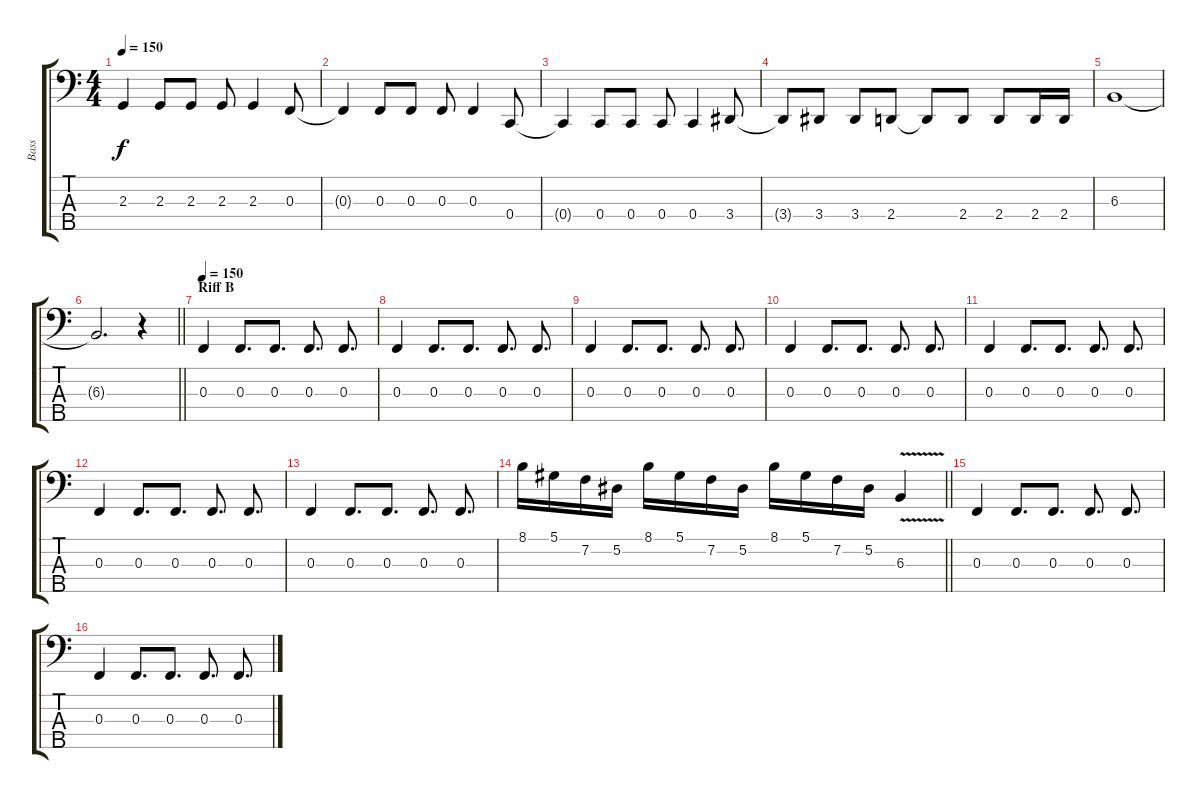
\track ("Bass" "Bass") {instrument electricbassfinger}
\staff {score tabs}
\tuning (Eb2 Bb1 F1 C1 G0) {hide}
\ts (4 4)
\tempo 150
\clef f4
\ks c
2.3.4{dy f} 2.3.8 2.3.8 2.3.8 2.3.4 0.3.8 |
0.3{t}.4 0.3.8 0.3.8 0.3.8 0.3.4 0.4.8 |
0.4{t}.4 0.4.8 0.4.8 0.4.8 0.4.4 3.4.8 |
3.4{t}.8 3.4.8 3.4.8 2.4.8 2.4{t}.8 2.4.8 2.4.8 2.4.16 2.4.16 |
6.3.1 |
\barLineRight lightlight
6.3{t}.2{d} r.4 |
\section ("" "Riff B")
\tempo 150
0.3.4 0.3.8{d} 0.3.8{d} 0.3.8{d} 0.3.8{d} |
0.3.4 0.3.8{d} 0.3.8{d} 0.3.8{d} 0.3.8{d} |
0.3.4 0.3.8{d} 0.3.8{d} 0.3.8{d} 0.3.8{d} |
0.3.4 0.3.8{d} 0.3.8{d} 0.3.8{d} 0.3.8{d} |
0.3.4 0.3.8{d} 0.3.8{d} 0.3.8{d} 0.3.8{d} |
0.3.4 0.3.8{d} 0.3.8{d} 0.3.8{d} 0.3.8{d} |
0.3.4 0.3.8{d} 0.3.8{d} 0.3.8{d} 0.3.8{d} |
\barLineRight lightlight
8.1.16 5.1.16 7.2.16 5.2.16 8.1.16 5.1.16 7.2.16 5.2.16 8.1.16 5.1.16 7.2.16 5.2.16 6.3{v}.4 |
0.3.4 0.3.8{d} 0.3.8{d} 0.3.8{d} 0.3.8{d} |
0.3.4 0.3.8{d} 0.3.8{d} 0.3.8{d} 0.3.8{d}
